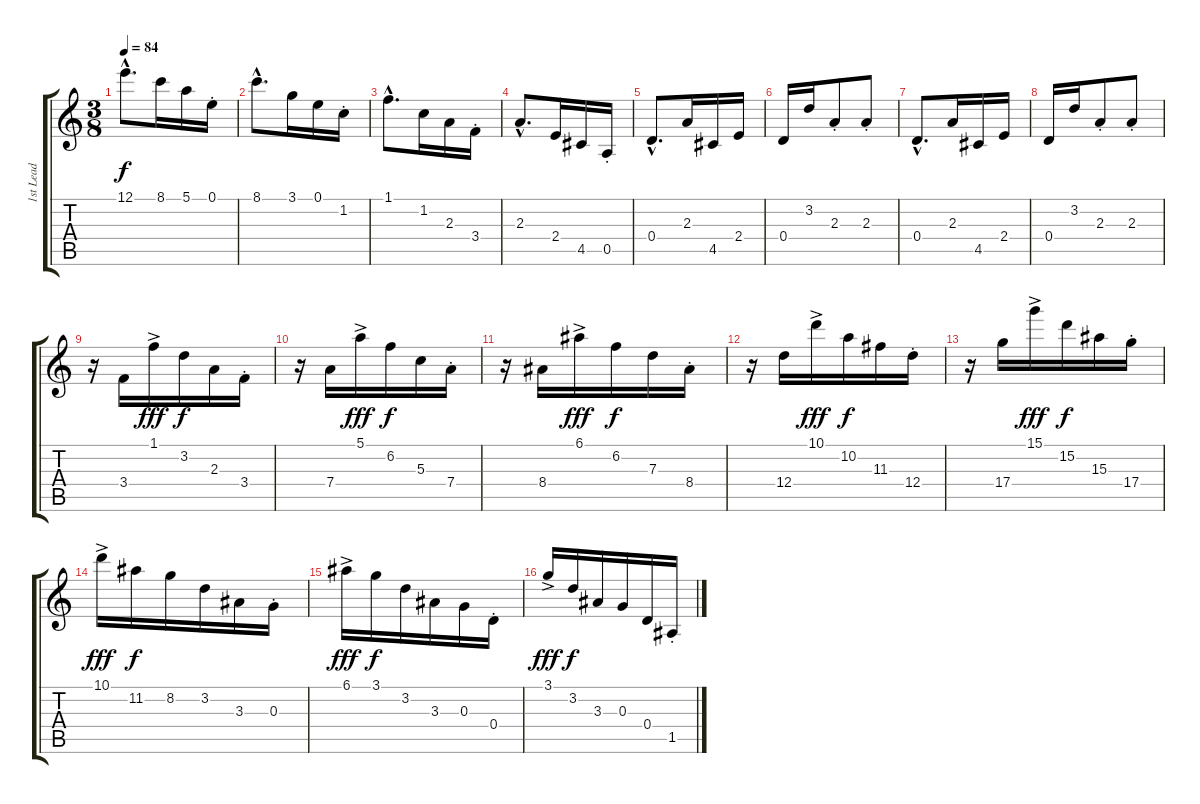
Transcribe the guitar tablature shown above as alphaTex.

\track ("1st Lead" "1st Lead") {instrument electricguitarjazz}
\staff {score tabs}
\tuning (E4 B3 G3 D3 A2 E2) {hide}
\ts (3 8)
\tempo 84
\clef g2
\ks c
12.1{hac}.8{d dy f} 8.1.16 5.1.16 0.1{st}.16 |
8.1{hac}.8{d} 3.1.16 0.1.16 1.2{st}.16 |
1.1{hac}.8{d} 1.2.16 2.3.16 3.4{st}.16 |
2.3{hac}.8{d} 2.4.16 4.5.16 0.5{st}.16 |
0.4{hac}.8{d} 2.3.16 4.5.16 2.4.16 |
0.4.16 3.2.16 2.3{st}.8 2.3{st}.8 |
0.4{hac}.8{d} 2.3.16 4.5.16 2.4.16 |
0.4.16 3.2.16 2.3{st}.8 2.3{st}.8 |
r.16 3.4.16 1.1{ac}.16{dy fff} 3.2.16{dy f} 2.3.16 3.4{st}.16 |
r.16 7.4.16 5.1{ac}.16{dy fff} 6.2.16{dy f} 5.3.16 7.4{st}.16 |
r.16 8.4.16 6.1{ac}.16{dy fff} 6.2.16{dy f} 7.3.16 8.4{st}.16 |
r.16 12.4.16 10.1{ac}.16{dy fff} 10.2.16{dy f} 11.3.16 12.4{st}.16 |
r.16 17.4.16 15.1{ac}.16{dy fff} 15.2.16{dy f} 15.3.16 17.4{st}.16 |
10.1{ac}.16{dy fff} 11.2.16{dy f} 8.2.16 3.2.16 3.3.16 0.3{st}.16 |
6.1{ac}.16{dy fff} 3.1.16{dy f} 3.2.16 3.3.16 0.3.16 0.4{st}.16 |
3.1{ac}.16{dy fff} 3.2.16{dy f} 3.3.16 0.3.16 0.4.16 1.5{st}.16
